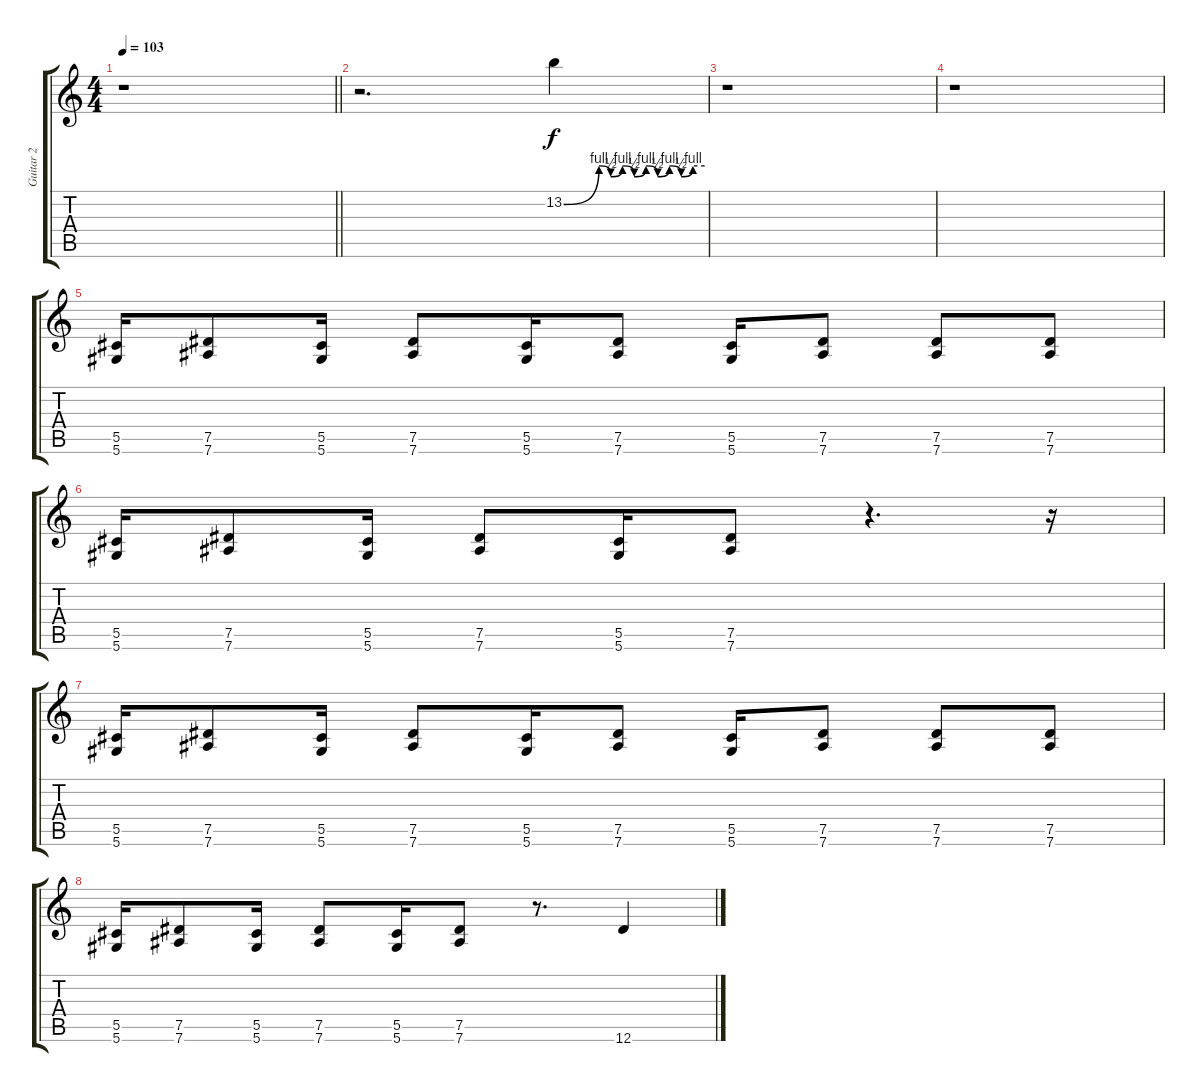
\track ("Guitar 2" "Guitar 2") {instrument overdrivenguitar}
\staff {score tabs}
\tuning (Eb4 Bb3 Gb3 Db3 Ab2 Eb2) {hide}
\ts (4 4)
\tempo 103
\clef g2
\barLineRight lightlight
\ks c
r.1{dy f instrument overdrivenguitar} |
r.2{d} 13.2{be (custom 0 0 15 4 20 2 25 4 30 2 35 4 40 2 45 4 50 2 55 4 60 4)}.4 |
r.1 |
r.1 |
(5.5 5.6).16 (7.5 7.6).8 (5.5 5.6).16 (7.5 7.6).8 (5.5 5.6).16 (7.5 7.6).8 (5.5 5.6).16 (7.5 7.6).8 (7.5 7.6).8 (7.5 7.6).8 |
(5.5 5.6).16 (7.5 7.6).8 (5.5 5.6).16 (7.5 7.6).8 (5.5 5.6).16 (7.5 7.6).8 r.4{d} r.16 |
(5.5 5.6).16 (7.5 7.6).8 (5.5 5.6).16 (7.5 7.6).8 (5.5 5.6).16 (7.5 7.6).8 (5.5 5.6).16 (7.5 7.6).8 (7.5 7.6).8 (7.5 7.6).8 |
(5.5 5.6).16 (7.5 7.6).8 (5.5 5.6).16 (7.5 7.6).8 (5.5 5.6).16 (7.5 7.6).8 r.8{d} 12.6{ss}.4
